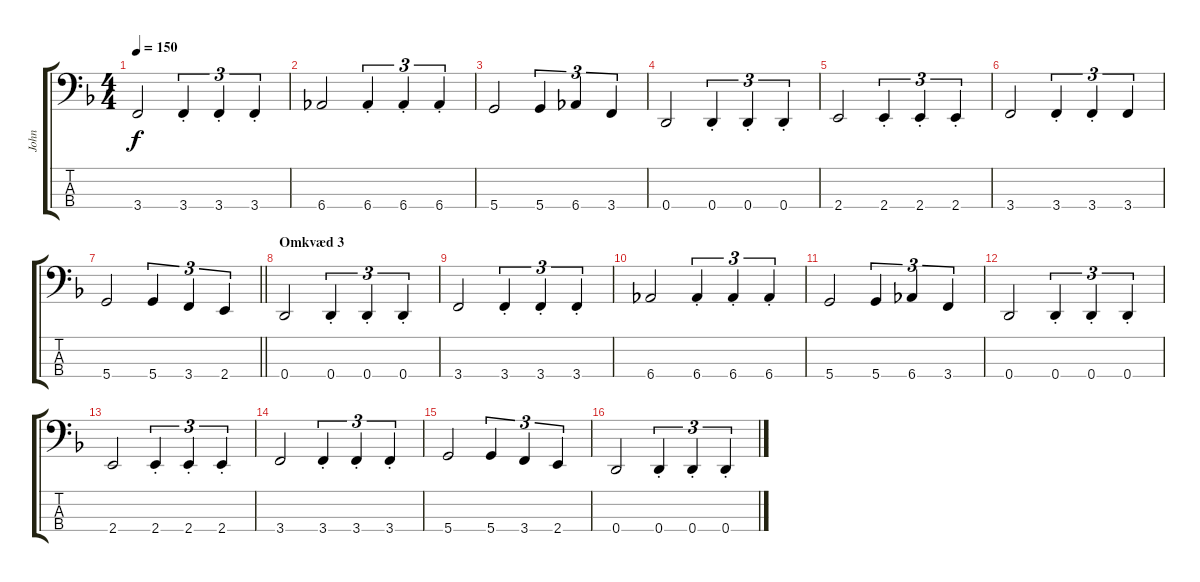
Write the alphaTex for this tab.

\track ("John" "John") {instrument electricbassfinger}
\staff {score tabs}
\tuning (G2 D2 A1 D1) {hide}
\ts (4 4)
\tempo 150
\clef f4
\ks dminor
3.4.2{dy f} 3.4{st}.4{tu (3 2)} 3.4{st}.4{tu (3 2)} 3.4{st}.4{tu (3 2)} |
6.4.2 6.4{st}.4{tu (3 2)} 6.4{st}.4{tu (3 2)} 6.4{st}.4{tu (3 2)} |
5.4.2 5.4.4{tu (3 2)} 6.4.4{tu (3 2)} 3.4.4{tu (3 2)} |
0.4.2 0.4{st}.4{tu (3 2)} 0.4{st}.4{tu (3 2)} 0.4{st}.4{tu (3 2)} |
2.4.2 2.4{st}.4{tu (3 2)} 2.4{st}.4{tu (3 2)} 2.4{st}.4{tu (3 2)} |
3.4.2 3.4{st}.4{tu (3 2)} 3.4{st}.4{tu (3 2)} 3.4.4{tu (3 2)} |
\barLineRight lightlight
5.4.2 5.4.4{tu (3 2)} 3.4.4{tu (3 2)} 2.4.4{tu (3 2)} |
\section ("" "Omkvæd 3")
0.4.2 0.4{st}.4{tu (3 2)} 0.4{st}.4{tu (3 2)} 0.4{st}.4{tu (3 2)} |
3.4.2 3.4{st}.4{tu (3 2)} 3.4{st}.4{tu (3 2)} 3.4{st}.4{tu (3 2)} |
6.4.2 6.4{st}.4{tu (3 2)} 6.4{st}.4{tu (3 2)} 6.4{st}.4{tu (3 2)} |
5.4.2 5.4.4{tu (3 2)} 6.4.4{tu (3 2)} 3.4.4{tu (3 2)} |
0.4.2 0.4{st}.4{tu (3 2)} 0.4{st}.4{tu (3 2)} 0.4{st}.4{tu (3 2)} |
2.4.2 2.4{st}.4{tu (3 2)} 2.4{st}.4{tu (3 2)} 2.4{st}.4{tu (3 2)} |
3.4.2 3.4{st}.4{tu (3 2)} 3.4{st}.4{tu (3 2)} 3.4{st}.4{tu (3 2)} |
5.4.2 5.4.4{tu (3 2)} 3.4.4{tu (3 2)} 2.4.4{tu (3 2)} |
0.4.2 0.4{st}.4{tu (3 2)} 0.4{st}.4{tu (3 2)} 0.4{st}.4{tu (3 2)}
